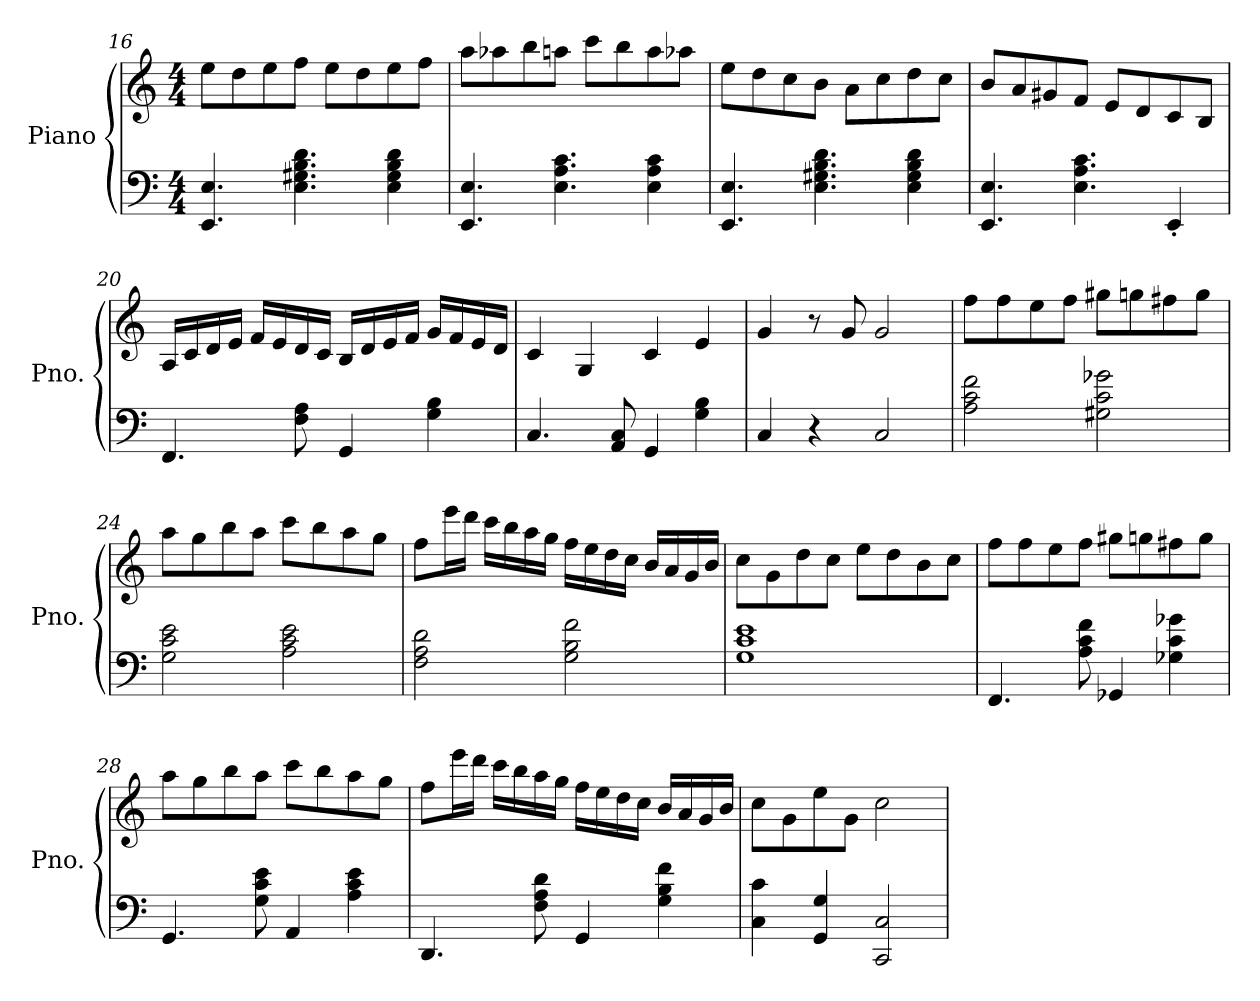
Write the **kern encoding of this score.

**kern	**kern
*part1	*part1
*staff2	*staff1
*I"Piano	*
*I'Pno.	*
*clefF4	*clefG2
*k[]	*k[]
*M4/4	*M4/4
=16	=16
4.EE/ 4.E/	8ee\L
.	8dd\
.	8ee\
4.E\ 4.G#X\ 4.B\ 4.d\	8ff\J
.	8ee\L
.	8dd\
4E\ 4G#\ 4B\ 4d\	8ee\
.	8ff\J
=17	=17
4.EE/ 4.E/	8aa\L
.	8aa-X\
.	8bb\
4.E\ 4.A\ 4.c\	8aan\J
.	8ccc\L
.	8bb\
4E\ 4A\ 4c\	8aa\
.	8aa-X\J
!!LO:PB:g=z
=18	=18
4.EE/ 4.E/	8ee\L
.	8dd\
.	8cc\
4.E\ 4.G#X\ 4.B\ 4.d\	8b\J
.	8a\L
.	8cc\
4E\ 4G#\ 4B\ 4d\	8dd\
.	8cc\J
=19	=19
4.EE/ 4.E/	8b/L
.	8a/
.	8g#X/
4.E\ 4.A\ 4.c\	8f/J
.	8e/L
.	8d/
4EE'/	8c/
.	8B/J
=20	=20
4.FF/	16A/LL
.	16c/
.	16d/
.	16e/JJ
.	16f/LL
.	16e/
8F\ 8A\	16d/
.	16c/JJ
4GG/	16B/LL
.	16d/
.	16e/
.	16f/JJ
4G\ 4B\	16g/LL
.	16f/
.	16e/
.	16d/JJ
=21	=21
4.C/	4c/
.	4G/
8AA/ 8C/	.
4GG/	4c/
4G\ 4B\	4e/
=22	=22
4C/	4g/
4r	8r
.	8g/
2C/	2g/
!!LO:LB:g=z
=23	=23
2A\ 2c\ 2f\	8ff\L
.	8ff\
.	8ee\
.	8ff\J
2G#X\ 2c\ 2g-X\	8gg#X\L
.	8ggn\
.	8ff#X\
.	8gg\J
=24	=24
2G\ 2c\ 2e\	8aa\L
.	8gg\
.	8bb\
.	8aa\J
2A\ 2c\ 2e\	8ccc\L
.	8bb\
.	8aa\
.	8gg\J
=25	=25
2F\ 2A\ 2d\	8ff\L
.	16eee\L
.	16ddd\JJ
.	16ccc\LL
.	16bb\
.	16aa\
.	16gg\JJ
2G\ 2B\ 2f\	16ff\LL
.	16ee\
.	16dd\
.	16cc\JJ
.	16b/LL
.	16a/
.	16g/
.	16b/JJ
=26	=26
1G 1c 1e	8cc\L
.	8g\
.	8dd\
.	8cc\J
.	8ee\L
.	8dd\
.	8b\
.	8cc\J
!!LO:LB:g=z
=27	=27
4.FF/	8ff\L
.	8ff\
.	8ee\
8A\ 8c\ 8f\	8ff\J
4GG-X/	8gg#X\L
.	8ggn\
4G-X\ 4c\ 4g-X\	8ff#X\
.	8gg\J
=28	=28
4.GG/	8aa\L
.	8gg\
.	8bb\
8G\ 8c\ 8e\	8aa\J
4AA/	8ccc\L
.	8bb\
4A\ 4c\ 4e\	8aa\
.	8gg\J
=29	=29
4.DD/	8ff\L
.	16eee\L
.	16ddd\JJ
.	16ccc\LL
.	16bb\
8F\ 8A\ 8d\	16aa\
.	16gg\JJ
4GG/	16ff\LL
.	16ee\
.	16dd\
.	16cc\JJ
4G\ 4B\ 4f\	16b/LL
.	16a/
.	16g/
.	16b/JJ
=30	=30
4C\ 4c\	8cc\L
.	8g\
4GG/ 4G/	8ee\
.	8g\J
2CC/ 2C/	2cc\
=	=
*-	*-
